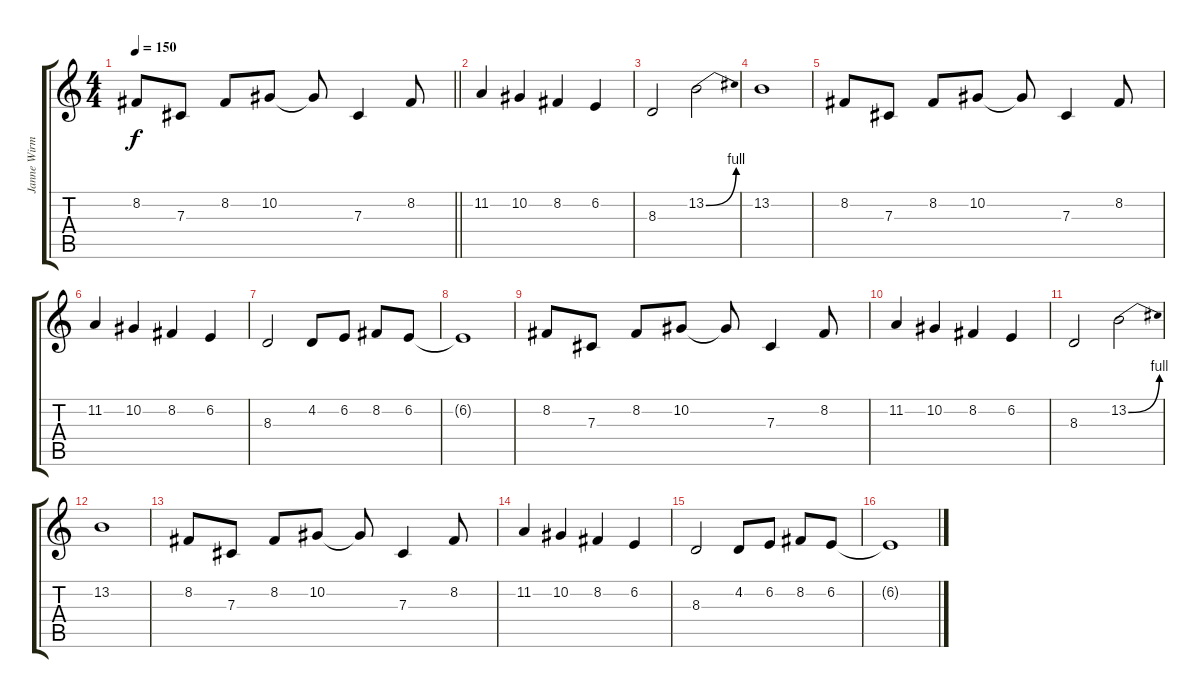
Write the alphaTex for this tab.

\track ("Janne Wirman " "Janne Wirm") {instrument stringensemble1}
\staff {score tabs}
\tuning (Eb4 Bb3 Gb3 Db3 Ab2 Eb2) {hide}
\ts (4 4)
\tempo 150
\clef g2
\barLineRight lightlight
\ks c
8.2.8{dy f instrument stringensemble1} 7.3.8 8.2.8 10.2.8 10.2{t}.8 7.3.4 8.2.8 |
11.2.4 10.2.4 8.2.4 6.2.4 |
8.3.2 13.2{be (bend 0 0 60 4)}.2 |
13.2.1 |
8.2.8 7.3.8 8.2.8 10.2.8 10.2{t}.8 7.3.4 8.2.8 |
11.2.4 10.2.4 8.2.4 6.2.4 |
8.3.2 4.2.8 6.2.8 8.2.8 6.2.8 |
6.2{t}.1 |
8.2.8 7.3.8 8.2.8 10.2.8 10.2{t}.8 7.3.4 8.2.8 |
11.2.4 10.2.4 8.2.4 6.2.4 |
8.3.2 13.2{be (bend 0 0 60 4)}.2 |
13.2.1 |
8.2.8 7.3.8 8.2.8 10.2.8 10.2{t}.8 7.3.4 8.2.8 |
11.2.4 10.2.4 8.2.4 6.2.4 |
8.3.2 4.2.8 6.2.8 8.2.8 6.2.8 |
6.2{t}.1
